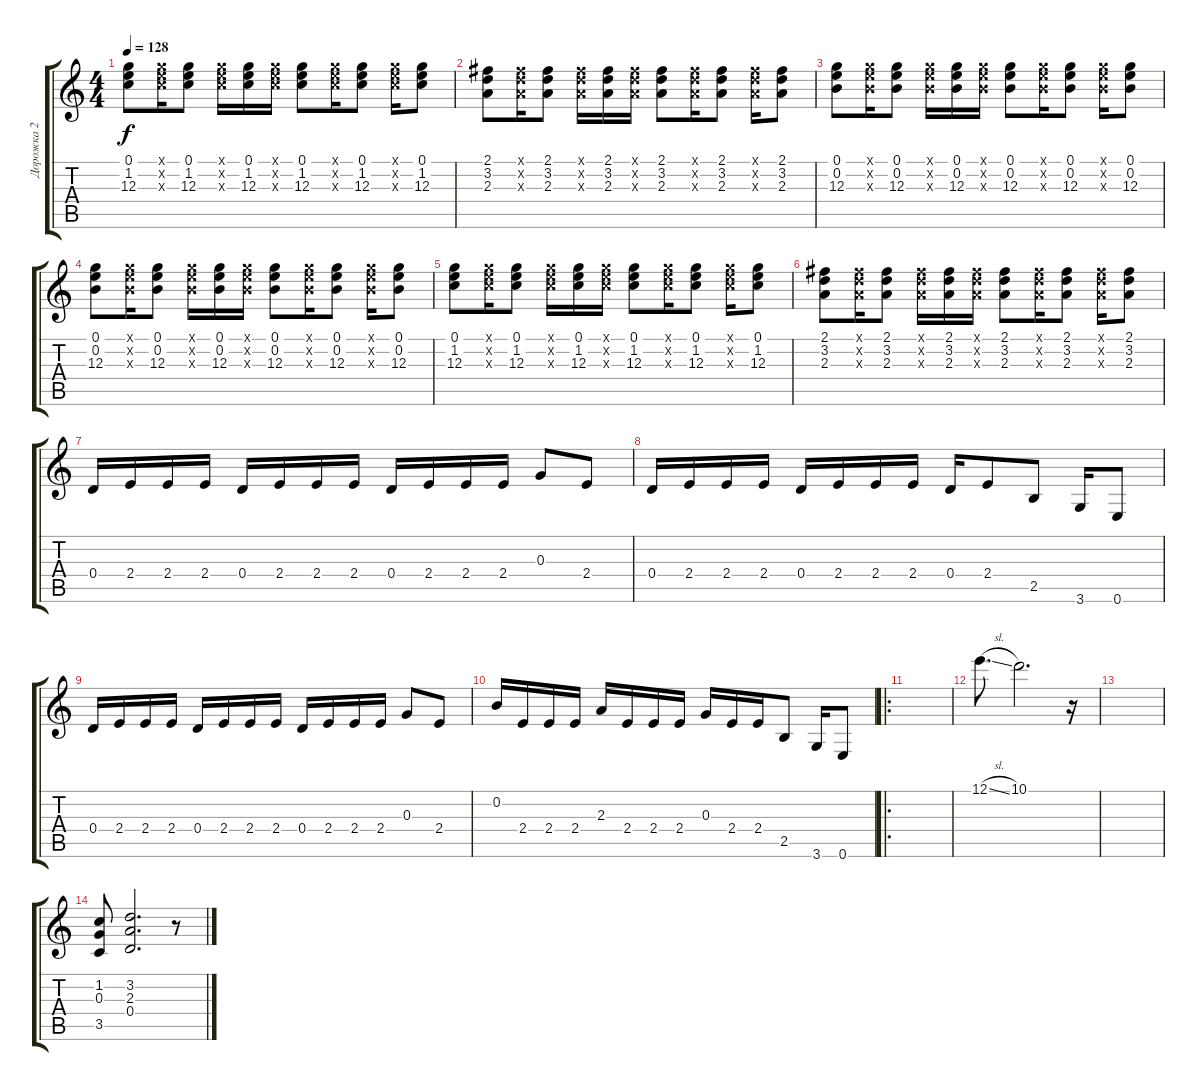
\track ("Дорожка 2" "Дорожка 2") {instrument overdrivenguitar}
\staff {score tabs}
\tuning (E4 B3 G3 D3 A2 E2) {hide}
\ts (4 4)
\tempo 128
\clef g2
\ks c
(0.1 1.2 12.3).8{dy f} (0.1{x} 1.2{x} 12.3{x}).16 (0.1 1.2 12.3).8 (0.1{x} 1.2{x} 12.3{x}).16 (0.1 1.2 12.3).16 (0.1{x} 1.2{x} 12.3{x}).16 (0.1 1.2 12.3).8 (0.1{x} 1.2{x} 12.3{x}).16 (0.1 1.2 12.3).8 (0.1{x} 1.2{x} 12.3{x}).16 (0.1 1.2 12.3).8 |
(2.1 3.2 2.3).8 (2.1{x} 3.2{x} 2.3{x}).16 (2.1 3.2 2.3).8 (2.1{x} 3.2{x} 2.3{x}).16 (2.1 3.2 2.3).16 (2.1{x} 3.2{x} 2.3{x}).16 (2.1 3.2 2.3).8 (2.1{x} 3.2{x} 2.3{x}).16 (2.1 3.2 2.3).8 (2.1{x} 3.2{x} 2.3{x}).16 (2.1 3.2 2.3).8 |
(0.1 0.2 12.3).8 (0.1{x} 0.2{x} 12.3{x}).16 (0.1 0.2 12.3).8 (0.1{x} 0.2{x} 12.3{x}).16 (0.1 0.2 12.3).16 (0.1{x} 0.2{x} 12.3{x}).16 (0.1 0.2 12.3).8 (0.1{x} 0.2{x} 12.3{x}).16 (0.1 0.2 12.3).8 (0.1{x} 0.2{x} 12.3{x}).16 (0.1 0.2 12.3).8 |
(0.1 0.2 12.3).8 (0.1{x} 0.2{x} 12.3{x}).16 (0.1 0.2 12.3).8 (0.1{x} 0.2{x} 12.3{x}).16 (0.1 0.2 12.3).16 (0.1{x} 0.2{x} 12.3{x}).16 (0.1 0.2 12.3).8 (0.1{x} 0.2{x} 12.3{x}).16 (0.1 0.2 12.3).8 (0.1{x} 0.2{x} 12.3{x}).16 (0.1 0.2 12.3).8 |
(0.1 1.2 12.3).8 (0.1{x} 1.2{x} 12.3{x}).16 (0.1 1.2 12.3).8 (0.1{x} 1.2{x} 12.3{x}).16 (0.1 1.2 12.3).16 (0.1{x} 1.2{x} 12.3{x}).16 (0.1 1.2 12.3).8 (0.1{x} 1.2{x} 12.3{x}).16 (0.1 1.2 12.3).8 (0.1{x} 1.2{x} 12.3{x}).16 (0.1 1.2 12.3).8 |
(2.1 3.2 2.3).8 (2.1{x} 3.2{x} 2.3{x}).16 (2.1 3.2 2.3).8 (2.1{x} 3.2{x} 2.3{x}).16 (2.1 3.2 2.3).16 (2.1{x} 3.2{x} 2.3{x}).16 (2.1 3.2 2.3).8 (2.1{x} 3.2{x} 2.3{x}).16 (2.1 3.2 2.3).8 (2.1{x} 3.2{x} 2.3{x}).16 (2.1 3.2 2.3).8 |
0.4.16 2.4.16 2.4.16 2.4.16 0.4.16 2.4.16 2.4.16 2.4.16 0.4.16 2.4.16 2.4.16 2.4.16 0.3.8 2.4.8 |
0.4.16 2.4.16 2.4.16 2.4.16 0.4.16 2.4.16 2.4.16 2.4.16 0.4.16 2.4.8 2.5.8 3.6.16 0.6.8 |
0.4.16 2.4.16 2.4.16 2.4.16 0.4.16 2.4.16 2.4.16 2.4.16 0.4.16 2.4.16 2.4.16 2.4.16 0.3.8 2.4.8 |
0.2.16 2.4.16 2.4.16 2.4.16 2.3.16 2.4.16 2.4.16 2.4.16 0.3.16 2.4.16 2.4.16 2.5.8 3.6.16 0.6.8 |
\ro
|
12.1{sl}.8{d} 10.1.2{d} r.16 |
|
(1.2 0.3 3.5).8 (3.2 2.3 0.4).2{d} r.8
